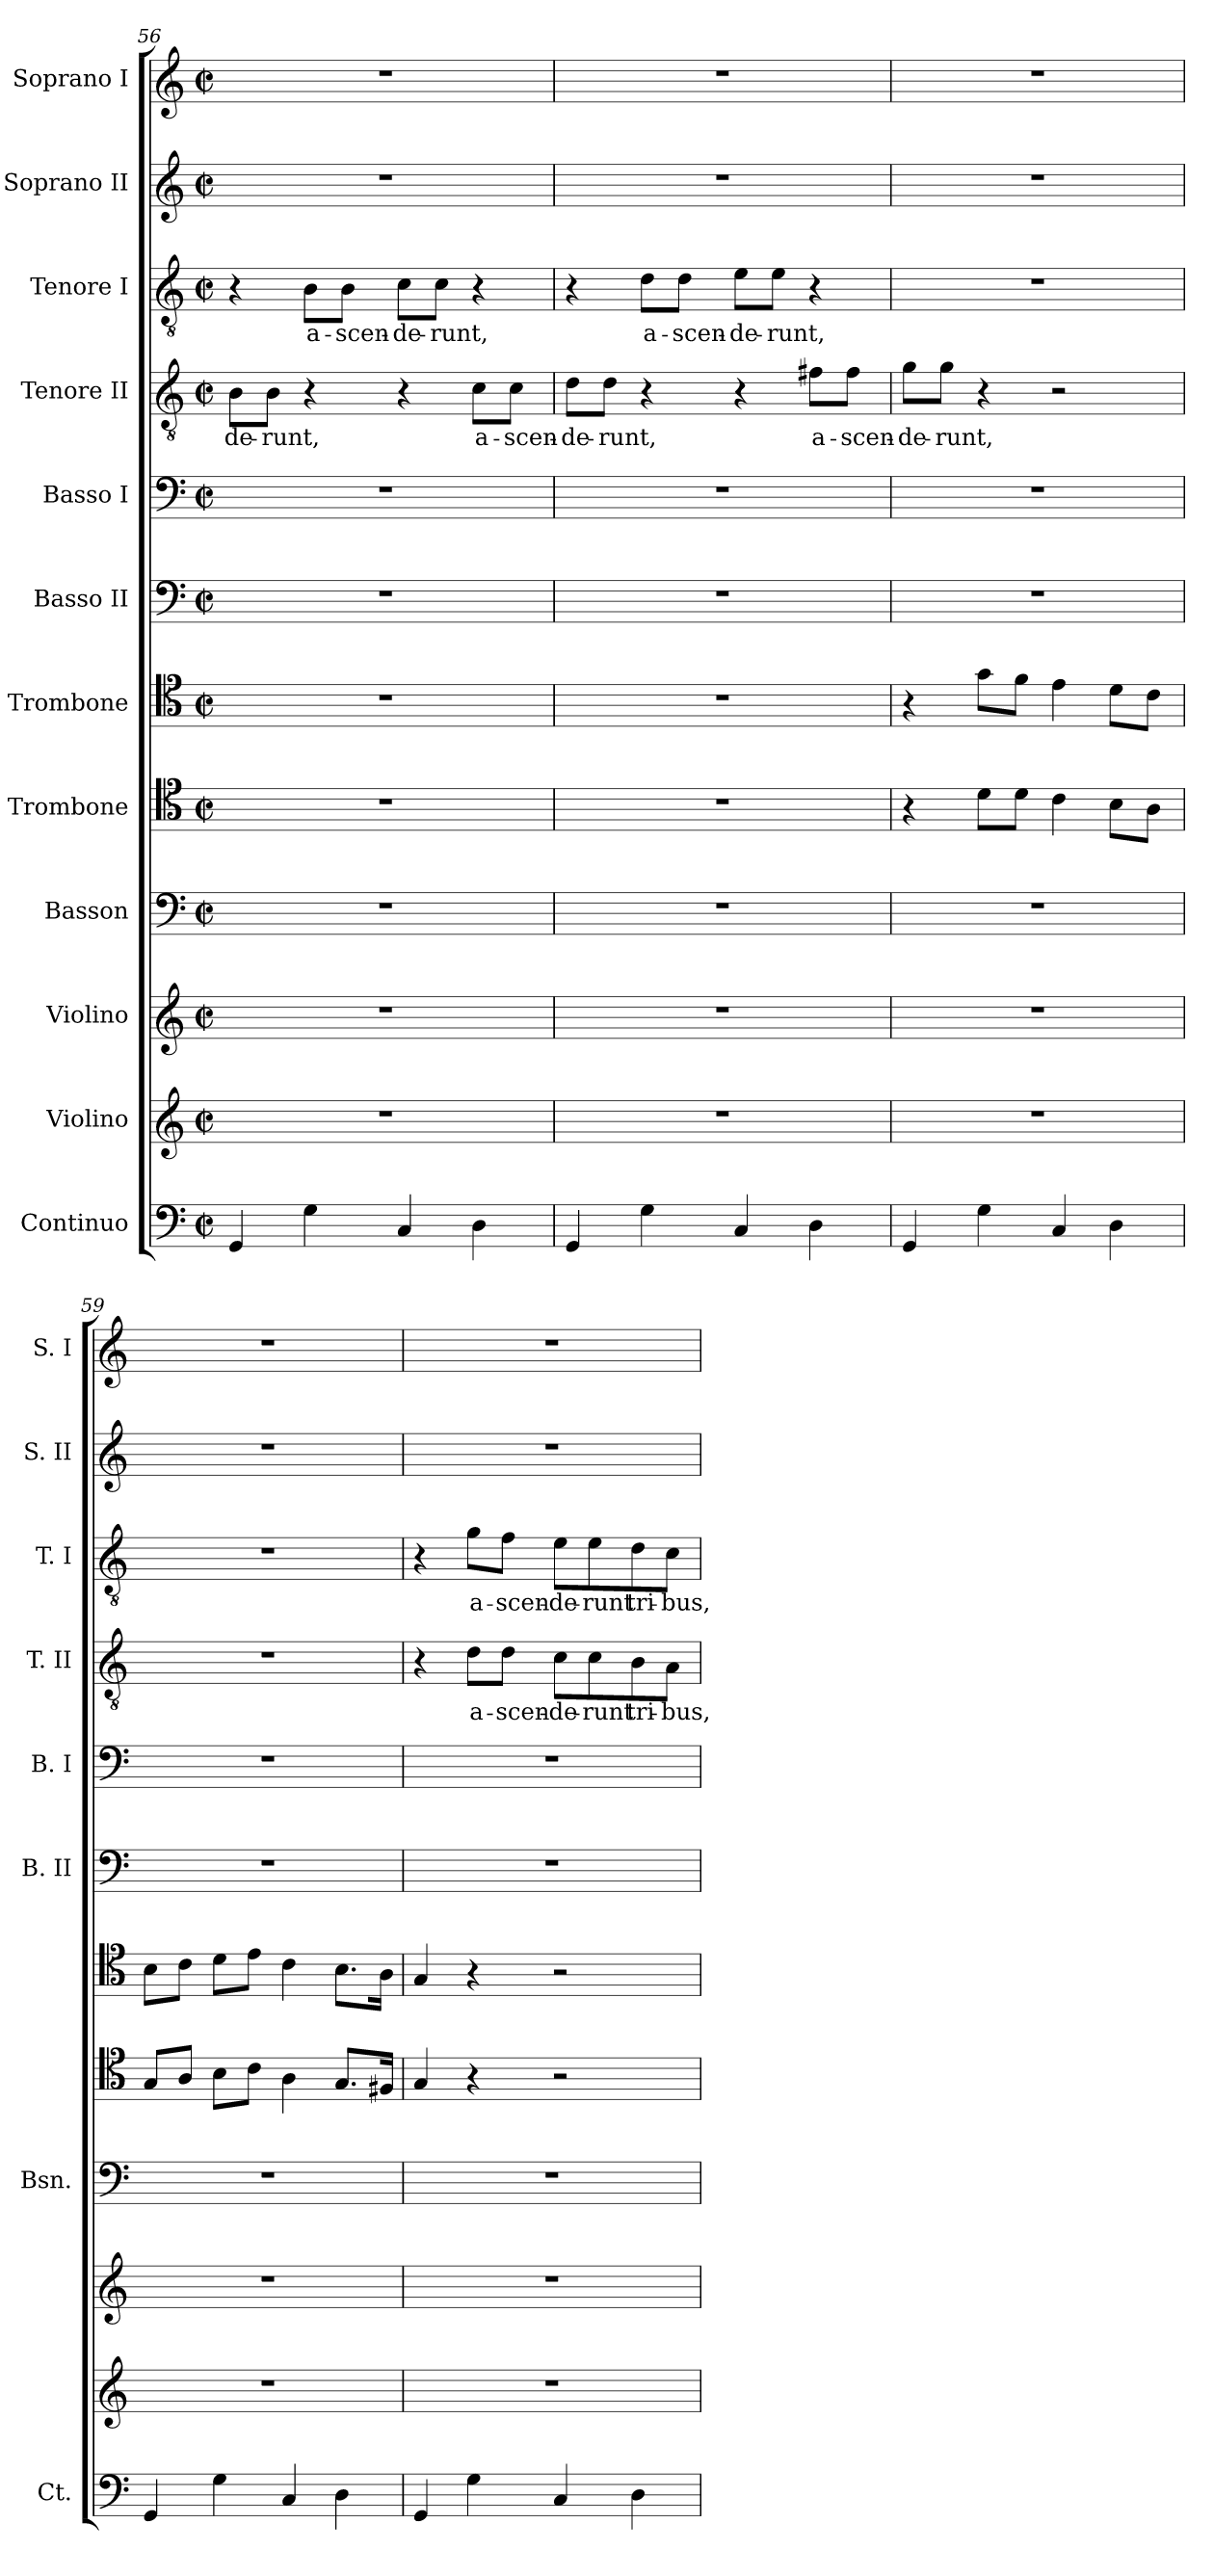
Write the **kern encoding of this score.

**kern	**kern	**kern	**kern	**kern	**kern	**kern	**kern	**kern	**text	**kern	**text	**kern	**kern
*part12	*part11	*part10	*part9	*part8	*part7	*part6	*part5	*part4	*part4	*part3	*part3	*part2	*part1
*staff12	*staff11	*staff10	*staff9	*staff8	*staff7	*staff6	*staff5	*staff4	*staff4	*staff3	*staff3	*staff2	*staff1
*I"Continuo	*I"Violino	*I"Violino	*I"Basson	*I"Trombone	*I"Trombone	*I"Basso II	*I"Basso I	*I"Tenore II	*	*I"Tenore I	*	*I"Soprano II	*I"Soprano I
*I'Ct.	*	*	*I'Bsn.	*	*	*I'B. II	*I'B. I	*I'T. II	*	*I'T. I	*	*I'S. II	*I'S. I
!!LO:PB:g=z
*clefF4	*clefG2	*clefG2	*clefF4	*clefC4	*clefC4	*clefF4	*clefF4	*clefGv2	*	*clefGv2	*	*clefG2	*clefG2
*k[]	*k[]	*k[]	*k[]	*k[]	*k[]	*k[]	*k[]	*k[]	*	*k[]	*	*k[]	*k[]
*M2/2	*M2/2	*M2/2	*M2/2	*M2/2	*M2/2	*M2/2	*M2/2	*M2/2	*	*M2/2	*	*M2/2	*M2/2
*met(c|)	*met(c|)	*met(c|)	*met(c|)	*met(c|)	*met(c|)	*met(c|)	*met(c|)	*met(c|)	*	*met(c|)	*	*met(c|)	*met(c|)
=56	=56	=56	=56	=56	=56	=56	=56	=56	=56	=56	=56	=56	=56
!	!	!	!	!	!	!	!	!	!LO:LY:b	!	!	!	!
4GG/	1r	1r	1r	1r	1r	1r	1r	8B\L	-de-	4r	.	1r	1r
!	!	!	!	!	!	!	!	!	!LO:LY:b	!	!	!	!
.	.	.	.	.	.	.	.	8B\J	-runt,	.	.	.	.
!	!	!	!	!	!	!	!	!	!	!	!LO:LY:b	!	!
4G\	.	.	.	.	.	.	.	4r	.	8B\L	a-	.	.
!	!	!	!	!	!	!	!	!	!	!	!LO:LY:b	!	!
.	.	.	.	.	.	.	.	.	.	8B\J	-scen-	.	.
!	!	!	!	!	!	!	!	!	!	!	!LO:LY:b	!	!
4C/	.	.	.	.	.	.	.	4r	.	8c\L	-de-	.	.
!	!	!	!	!	!	!	!	!	!	!	!LO:LY:b	!	!
.	.	.	.	.	.	.	.	.	.	8c\J	-runt,	.	.
!	!	!	!	!	!	!	!	!	!LO:LY:b	!	!	!	!
4D\	.	.	.	.	.	.	.	8c\L	a-	4r	.	.	.
!	!	!	!	!	!	!	!	!	!LO:LY:b	!	!	!	!
.	.	.	.	.	.	.	.	8c\J	-scen-	.	.	.	.
=57	=57	=57	=57	=57	=57	=57	=57	=57	=57	=57	=57	=57	=57
!	!	!	!	!	!	!	!	!	!LO:LY:b	!	!	!	!
4GG/	1r	1r	1r	1r	1r	1r	1r	8d\L	-de-	4r	.	1r	1r
!	!	!	!	!	!	!	!	!	!LO:LY:b	!	!	!	!
.	.	.	.	.	.	.	.	8d\J	-runt,	.	.	.	.
!	!	!	!	!	!	!	!	!	!	!	!LO:LY:b	!	!
4G\	.	.	.	.	.	.	.	4r	.	8d\L	a-	.	.
!	!	!	!	!	!	!	!	!	!	!	!LO:LY:b	!	!
.	.	.	.	.	.	.	.	.	.	8d\J	-scen-	.	.
!	!	!	!	!	!	!	!	!	!	!	!LO:LY:b	!	!
4C/	.	.	.	.	.	.	.	4r	.	8e\L	-de-	.	.
!	!	!	!	!	!	!	!	!	!	!	!LO:LY:b	!	!
.	.	.	.	.	.	.	.	.	.	8e\J	-runt,	.	.
!	!	!	!	!	!	!	!	!	!LO:LY:b	!	!	!	!
4D\	.	.	.	.	.	.	.	8f#X\L	a-	4r	.	.	.
!	!	!	!	!	!	!	!	!	!LO:LY:b	!	!	!	!
.	.	.	.	.	.	.	.	8f#\J	-scen-	.	.	.	.
=58	=58	=58	=58	=58	=58	=58	=58	=58	=58	=58	=58	=58	=58
!	!	!	!	!	!	!	!	!	!LO:LY:b	!	!	!	!
4GG/	1r	1r	1r	4r	4r	1r	1r	8g\L	-de-	1r	.	1r	1r
!	!	!	!	!	!	!	!	!	!LO:LY:b	!	!	!	!
.	.	.	.	.	.	.	.	8g\J	-runt,	.	.	.	.
4G\	.	.	.	8d\L	8g\L	.	.	4r	.	.	.	.	.
.	.	.	.	8d\J	8f\J	.	.	.	.	.	.	.	.
4C/	.	.	.	4c\	4e\	.	.	2r	.	.	.	.	.
4D\	.	.	.	8B\L	8d\L	.	.	.	.	.	.	.	.
.	.	.	.	8A\J	8c\J	.	.	.	.	.	.	.	.
=59	=59	=59	=59	=59	=59	=59	=59	=59	=59	=59	=59	=59	=59
4GG/	1r	1r	1r	8G/L	8B\L	1r	1r	1r	.	1r	.	1r	1r
.	.	.	.	8A/J	8c\J	.	.	.	.	.	.	.	.
4G\	.	.	.	8B\L	8d\L	.	.	.	.	.	.	.	.
.	.	.	.	8c\J	8e\J	.	.	.	.	.	.	.	.
4C/	.	.	.	4A\	4c\	.	.	.	.	.	.	.	.
4D\	.	.	.	8.G/L	8.B\L	.	.	.	.	.	.	.	.
.	.	.	.	16F#X/Jk	16A\Jk	.	.	.	.	.	.	.	.
!!LO:LB:g=z
=60	=60	=60	=60	=60	=60	=60	=60	=60	=60	=60	=60	=60	=60
4GG/	1r	1r	1r	4G/	4G/	1r	1r	4r	.	4r	.	1r	1r
!	!	!	!	!	!	!	!	!	!LO:LY:b	!	!LO:LY:b	!	!
4G\	.	.	.	4r	4r	.	.	8d\L	a-	8g\L	a-	.	.
!	!	!	!	!	!	!	!	!	!LO:LY:b	!	!LO:LY:b	!	!
.	.	.	.	.	.	.	.	8d\J	-scen-	8f\J	-scen-	.	.
!	!	!	!	!	!	!	!	!	!LO:LY:b	!	!LO:LY:b	!	!
4C/	.	.	.	2r	2r	.	.	8c\L	-de-	8e\L	-de-	.	.
!	!	!	!	!	!	!	!	!	!LO:LY:b	!	!LO:LY:b	!	!
.	.	.	.	.	.	.	.	8c\	-runt	8e\	-runt	.	.
!	!	!	!	!	!	!	!	!	!LO:LY:b	!	!LO:LY:b	!	!
4D\	.	.	.	.	.	.	.	8B\	tri-	8d\	tri-	.	.
!	!	!	!	!	!	!	!	!	!LO:LY:b	!	!LO:LY:b	!	!
.	.	.	.	.	.	.	.	8A\J	-bus,	8c\J	-bus,	.	.
=	=	=	=	=	=	=	=	=	=	=	=	=	=
*-	*-	*-	*-	*-	*-	*-	*-	*-	*-	*-	*-	*-	*-
